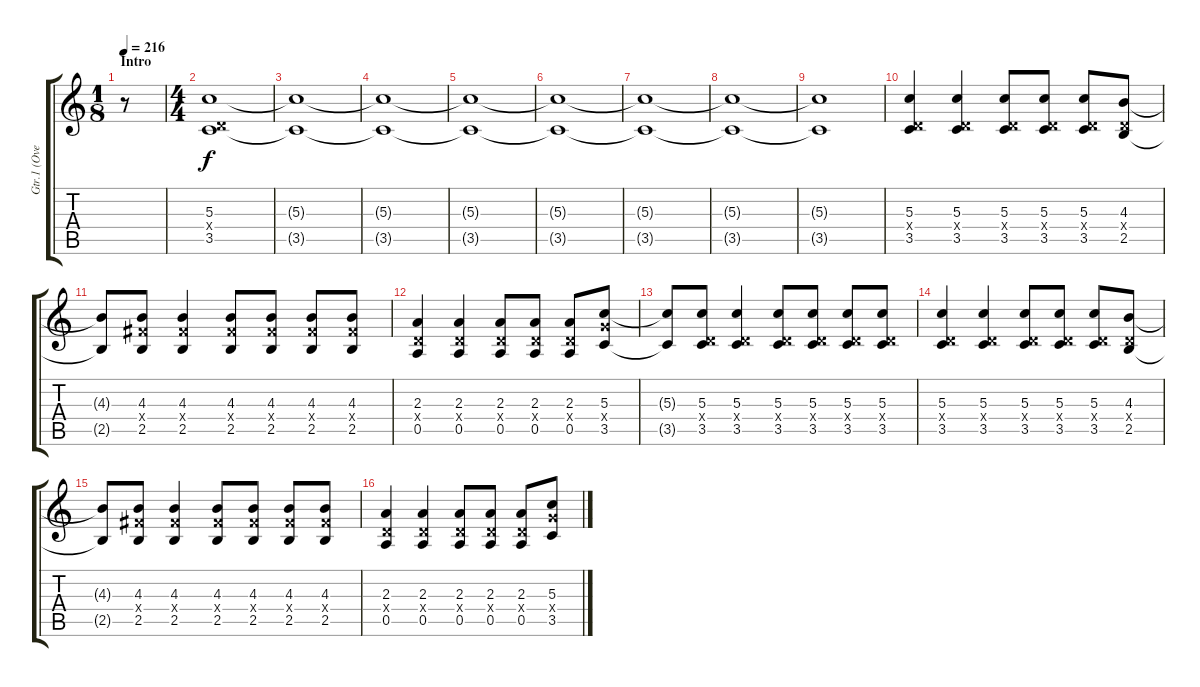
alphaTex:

\track ("Gtr.1 (Overdriven)" "Gtr.1 (Ove") {instrument overdrivenguitar}
\staff {score tabs}
\tuning (E4 B3 G3 D3 A2 E2) {hide}
\ts (1 8)
\section ("" "Intro")
\tempo 216
\clef g2
\ks c
r.8{dy f instrument overdrivenguitar} |
\ts (4 4)
(5.3 0.4{x} 3.5).1 |
(5.3{t} 3.5{t}).1 |
(5.3{t} 3.5{t}).1 |
(5.3{t} 3.5{t}).1 |
(5.3{t} 3.5{t}).1 |
(5.3{t} 3.5{t}).1 |
(5.3{t} 3.5{t}).1 |
(5.3{t} 3.5{t}).1 |
(5.3 0.4{x} 3.5).4 (5.3 0.4{x} 3.5).4 (5.3 0.4{x} 3.5).8 (5.3 0.4{x} 3.5).8 (5.3 0.4{x} 3.5).8 (4.3 0.4{x} 2.5).8 |
(4.3{t} 2.5{t}).8 (4.3 4.4{x} 2.5).8 (4.3 4.4{x} 2.5).4 (4.3 4.4{x} 2.5).8 (4.3 4.4{x} 2.5).8 (4.3 4.4{x} 2.5).8 (4.3 4.4{x} 2.5).8 |
(2.3 0.4{x} 0.5).4 (2.3 0.4{x} 0.5).4 (2.3 0.4{x} 0.5).8 (2.3 0.4{x} 0.5).8 (2.3 0.4{x} 0.5).8 (5.3 5.4{x} 3.5).8 |
(5.3{t} 3.5{t}).8 (5.3 0.4{x} 3.5).8 (5.3 0.4{x} 3.5).4 (5.3 0.4{x} 3.5).8 (5.3 0.4{x} 3.5).8 (5.3 0.4{x} 3.5).8 (5.3 0.4{x} 3.5).8 |
(5.3 0.4{x} 3.5).4 (5.3 0.4{x} 3.5).4 (5.3 0.4{x} 3.5).8 (5.3 0.4{x} 3.5).8 (5.3 0.4{x} 3.5).8 (4.3 0.4{x} 2.5).8 |
(4.3{t} 2.5{t}).8 (4.3 4.4{x} 2.5).8 (4.3 4.4{x} 2.5).4 (4.3 4.4{x} 2.5).8 (4.3 4.4{x} 2.5).8 (4.3 4.4{x} 2.5).8 (4.3 4.4{x} 2.5).8 |
(2.3 0.4{x} 0.5).4 (2.3 0.4{x} 0.5).4 (2.3 0.4{x} 0.5).8 (2.3 0.4{x} 0.5).8 (2.3 0.4{x} 0.5).8 (5.3 5.4{x} 3.5).8
